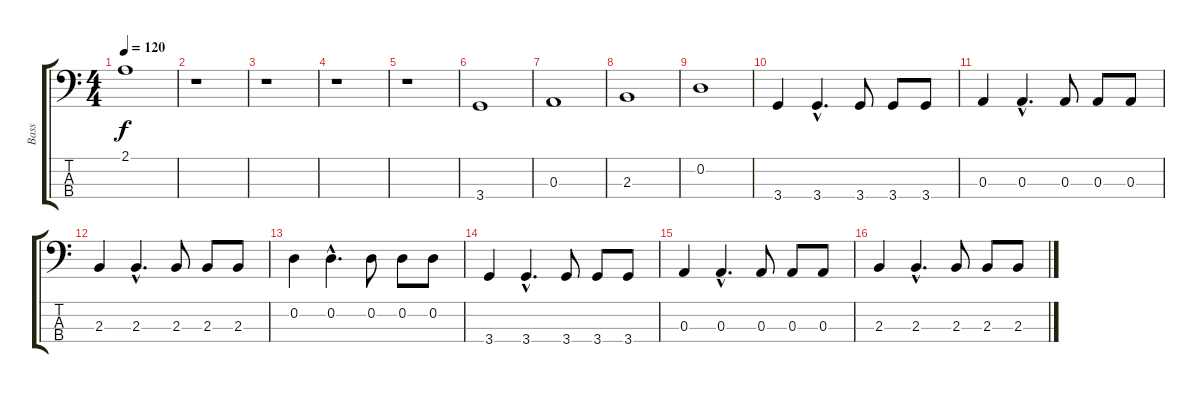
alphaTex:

\track ("Bass" "Bass") {instrument acousticguitarnylon}
\staff {score tabs}
\tuning (G2 D2 A1 E1) {hide}
\ts (4 4)
\tempo 120
\clef f4
\ks c
2.1.1{dy f} |
r.1 |
r.1 |
r.1 |
r.1 |
3.4.1 |
0.3.1 |
2.3.1 |
0.2.1 |
3.4.4 3.4{hac}.4{d} 3.4.8 3.4.8 3.4.8 |
0.3.4 0.3{hac}.4{d} 0.3.8 0.3.8 0.3.8 |
2.3.4 2.3{hac}.4{d} 2.3.8 2.3.8 2.3.8 |
0.2.4 0.2{hac}.4{d} 0.2.8 0.2.8 0.2.8 |
3.4.4 3.4{hac}.4{d} 3.4.8 3.4.8 3.4.8 |
0.3.4 0.3{hac}.4{d} 0.3.8 0.3.8 0.3.8 |
2.3.4 2.3{hac}.4{d} 2.3.8 2.3.8 2.3.8
